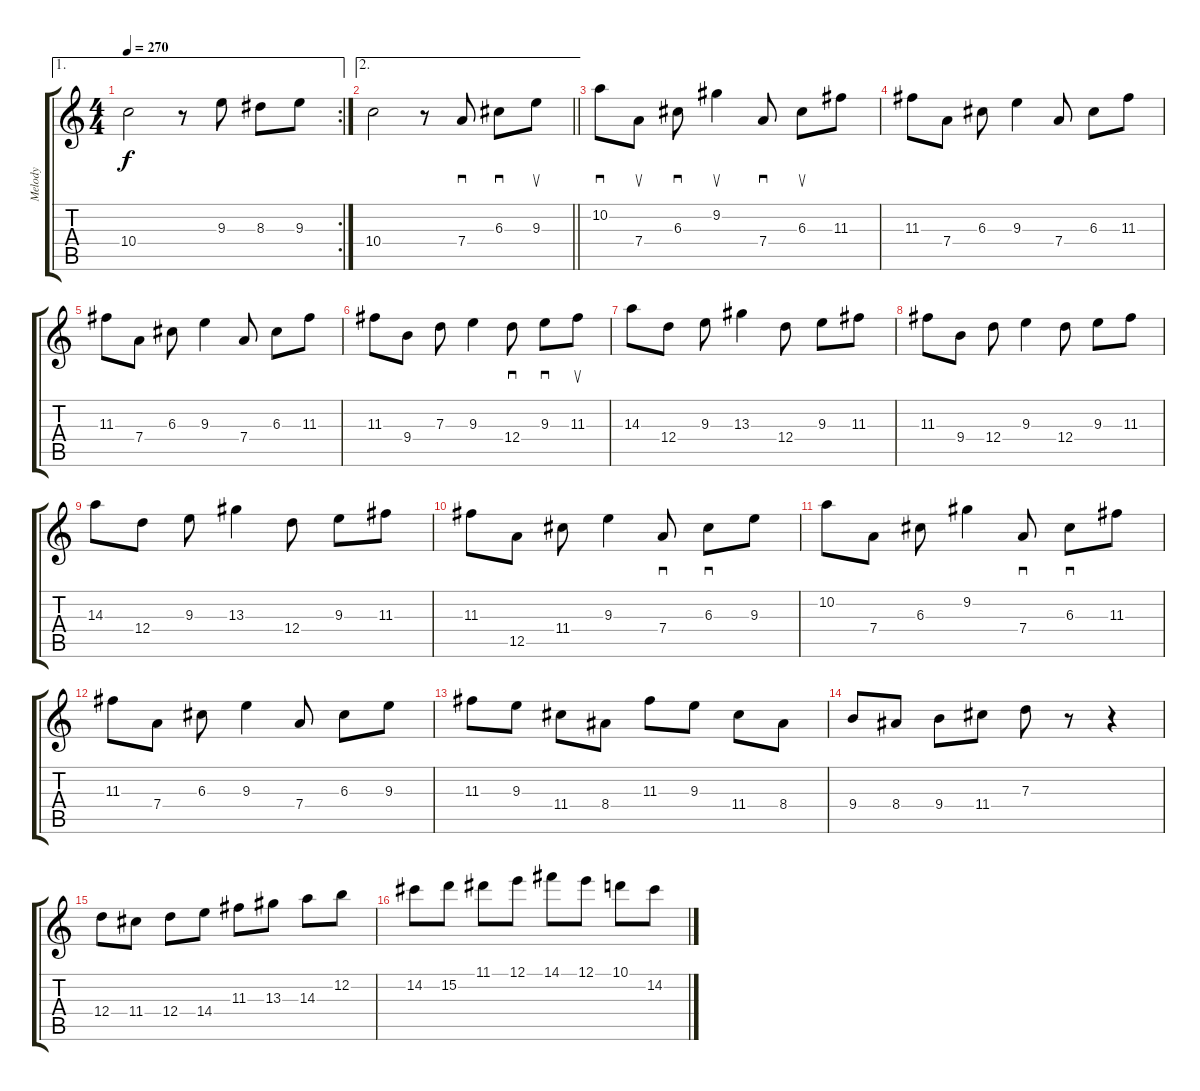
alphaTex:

\track ("Melody" "Melody") {instrument acousticguitarsteel}
\staff {score tabs}
\tuning (E4 B3 G3 D3 A2 E2) {hide}
\ae 1
\rc 2
\ts (4 4)
\tempo 270
\clef g2
\ks c
10.4.2{dy f} r.8 9.3.8 8.3.8 9.3.8 |
\ae 2
\barLineRight lightlight
10.4.2 r.8 7.4.8{sd} 6.3.8{sd} 9.3.8{su} |
10.2.8{sd} 7.4.8{su} 6.3.8{sd} 9.2.4{su} 7.4.8{sd} 6.3.8{su} 11.3.8 |
11.3.8 7.4.8 6.3.8 9.3.4 7.4.8 6.3.8 11.3.8 |
11.3.8 7.4.8 6.3.8 9.3.4 7.4.8 6.3.8 11.3.8 |
11.3.8 9.4.8 7.3.8 9.3.4 12.4.8{sd} 9.3.8{sd} 11.3.8{su} |
14.3.8 12.4.8 9.3.8 13.3.4 12.4.8 9.3.8 11.3.8 |
11.3.8 9.4.8 12.4.8 9.3.4 12.4.8 9.3.8 11.3.8 |
14.3.8 12.4.8 9.3.8 13.3.4 12.4.8 9.3.8 11.3.8 |
11.3.8 12.5.8 11.4.8 9.3.4 7.4.8{sd} 6.3.8{sd} 9.3.8 |
10.2.8 7.4.8 6.3.8 9.2.4 7.4.8{sd} 6.3.8{sd} 11.3.8 |
11.3.8 7.4.8 6.3.8 9.3.4 7.4.8 6.3.8 9.3.8 |
11.3.8 9.3.8 11.4.8 8.4.8 11.3.8 9.3.8 11.4.8 8.4.8 |
9.4.8 8.4.8 9.4.8 11.4.8 7.3.8 r.8 r.4 |
12.4.8 11.4.8 12.4.8 14.4.8 11.3.8 13.3.8 14.3.8 12.2.8 |
14.2.8 15.2.8 11.1.8 12.1.8 14.1.8 12.1.8 10.1.8 14.2.8
